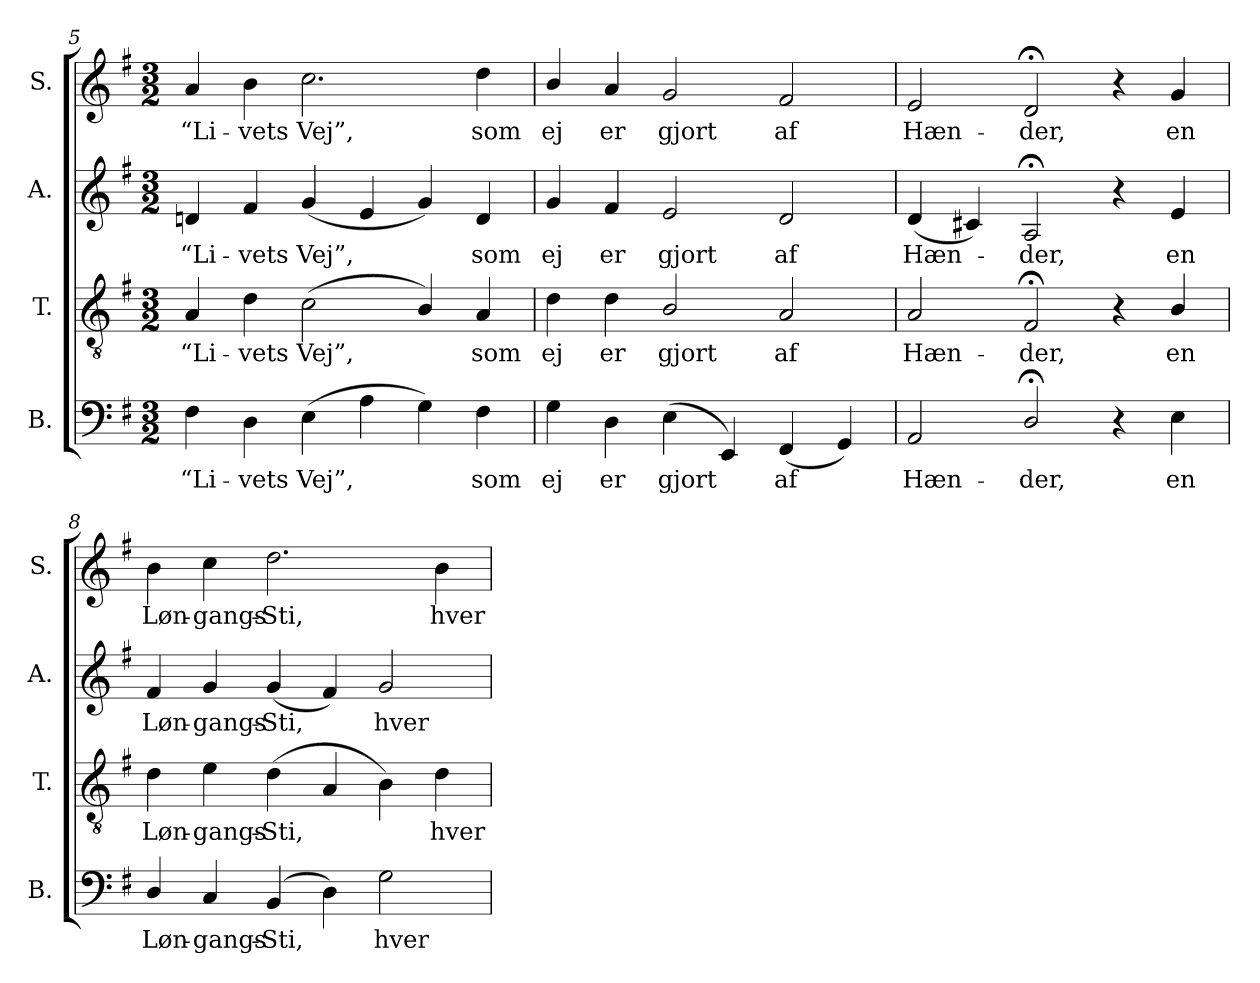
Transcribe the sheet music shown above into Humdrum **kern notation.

**kern	**text	**kern	**text	**kern	**text	**kern	**text
*part4	*part4	*part3	*part3	*part2	*part2	*part1	*part1
*staff4	*staff4	*staff3	*staff3	*staff2	*staff2	*staff1	*staff1
*I"B.	*	*I"T.	*	*I"A.	*	*I"S.	*
*I'B.	*	*I'T.	*	*I'A.	*	*I'S.	*
!!LO:LB:g=z
*clefF4	*	*clefGv2	*	*clefG2	*	*clefG2	*
*	*	*ITrd7c12	*	*	*	*	*
*k[f#]	*	*k[f#]	*	*k[f#]	*	*k[f#]	*
*G:	*	*G:	*	*G:	*	*G:	*
*M3/2	*	*M3/2	*	*M3/2	*	*M3/2	*
=5	=5	=5	=5	=5	=5	=5	=5
!	!LO:LY:b:color=#000000	!	!	!	!	!	!
!	!	!	!LO:LY:b:color=#000000	!	!	!	!
!	!	!	!	!	!LO:LY:b:color=#000000	!	!
!	!	!	!	!	!	!	!LO:LY:b:color=#000000
4F#i\	“Li-	4AAi/	“Li-	4dni/	“Li-	4ai/	“Li-
!	!LO:LY:b:color=#000000	!	!	!	!	!	!
!	!	!	!LO:LY:b:color=#000000	!	!	!	!
!	!	!	!	!	!LO:LY:b:color=#000000	!	!
!	!	!	!	!	!	!	!LO:LY:b:color=#000000
4Di\	-vets	4Di\	-vets	4f#i/	-vets	4bi\	-vets
!	!LO:LY:b:color=#000000	!	!	!	!	!	!
!	!	!	!LO:LY:b:color=#000000	!	!	!	!
!	!	!	!	!	!LO:LY:b:color=#000000	!	!
!	!	!	!	!	!	!	!LO:LY:b:color=#000000
(4Ei\	Vej”,	(2Ci\	Vej”,	(4gi/	Vej”,	2.cci\	Vej”,
4Ai\	.	.	.	4ei/	.	.	.
4Gi\)	.	4BBi/)	.	4gi/)	.	.	.
!	!LO:LY:b:color=#000000	!	!	!	!	!	!
!	!	!	!LO:LY:b:color=#000000	!	!	!	!
!	!	!	!	!	!LO:LY:b:color=#000000	!	!
!	!	!	!	!	!	!	!LO:LY:b:color=#000000
4F#i\	som	4AAi/	som	4di/	som	4ddi\	som
=6	=6	=6	=6	=6	=6	=6	=6
!	!LO:LY:b:color=#000000	!	!	!	!	!	!
!	!	!	!LO:LY:b:color=#000000	!	!	!	!
!	!	!	!	!	!LO:LY:b:color=#000000	!	!
!	!	!	!	!	!	!	!LO:LY:b:color=#000000
4Gi\	ej	4Di\	ej	4gi/	ej	4bi/	ej
!	!LO:LY:b:color=#000000	!	!	!	!	!	!
!	!	!	!LO:LY:b:color=#000000	!	!	!	!
!	!	!	!	!	!LO:LY:b:color=#000000	!	!
!	!	!	!	!	!	!	!LO:LY:b:color=#000000
4Di\	er	4Di\	er	4f#i/	er	4ai/	er
!	!LO:LY:b:color=#000000	!	!	!	!	!	!
!	!	!	!LO:LY:b:color=#000000	!	!	!	!
!	!	!	!	!	!LO:LY:b:color=#000000	!	!
!	!	!	!	!	!	!	!LO:LY:b:color=#000000
(4Ei\	gjort	2BBi/	gjort	2ei/	gjort	2gi/	gjort
4EEi/)	.	.	.	.	.	.	.
!	!LO:LY:b:color=#000000	!	!	!	!	!	!
!	!	!	!LO:LY:b:color=#000000	!	!	!	!
!	!	!	!	!	!LO:LY:b:color=#000000	!	!
!	!	!	!	!	!	!	!LO:LY:b:color=#000000
(4FF#i/	af	2AAi/	af	2di/	af	2f#i/	af
4GGi/)	.	.	.	.	.	.	.
=7	=7	=7	=7	=7	=7	=7	=7
!	!LO:LY:b:color=#000000	!	!	!	!	!	!
!	!	!	!LO:LY:b:color=#000000	!	!	!	!
!	!	!	!	!	!LO:LY:b:color=#000000	!	!
!	!	!	!	!	!	!	!LO:LY:b:color=#000000
2AAi/	Hæn-	2AAi/	Hæn-	(4di/	Hæn-	2ei/	Hæn-
.	.	.	.	4c#Xi/)	.	.	.
!	!LO:LY:b:color=#000000	!	!	!	!	!	!
!	!	!	!LO:LY:b:color=#000000	!	!	!	!
!	!	!	!	!	!LO:LY:b:color=#000000	!	!
!	!	!	!	!	!	!	!LO:LY:b:color=#000000
2D;i/	-der,	2FF#;i/	-der,	2A;i/	-der,	2d;i/	-der,
4r	.	4r	.	4r	.	4r	.
!	!LO:LY:b:color=#000000	!	!	!	!	!	!
!	!	!	!LO:LY:b:color=#000000	!	!	!	!
!	!	!	!	!	!LO:LY:b:color=#000000	!	!
!	!	!	!	!	!	!	!LO:LY:b:color=#000000
4Ei\	en	4BBi/	en	4ei/	en	4gi/	en
=8	=8	=8	=8	=8	=8	=8	=8
!	!LO:LY:b:color=#000000	!	!	!	!	!	!
!	!	!	!LO:LY:b:color=#000000	!	!	!	!
!	!	!	!	!	!LO:LY:b:color=#000000	!	!
!	!	!	!	!	!	!	!LO:LY:b:color=#000000
4Di/	Løn-	4Di\	Løn-	4f#i/	Løn-	4bi\	Løn-
!	!LO:LY:b:color=#000000	!	!	!	!	!	!
!	!	!	!LO:LY:b:color=#000000	!	!	!	!
!	!	!	!	!	!LO:LY:b:color=#000000	!	!
!	!	!	!	!	!	!	!LO:LY:b:color=#000000
4Ci/	-gangs-	4Ei\	-gangs-	4gi/	-gangs-	4cci\	-gangs-
!	!LO:LY:b:color=#000000	!	!	!	!	!	!
!	!	!	!LO:LY:b:color=#000000	!	!	!	!
!	!	!	!	!	!LO:LY:b:color=#000000	!	!
!	!	!	!	!	!	!	!LO:LY:b:color=#000000
(4BBi/	-Sti,	(4Di\	-Sti,	(4gi/	-Sti,	2.ddi\	-Sti,
4Di\)	.	4AAi/	.	4f#i/)	.	.	.
!	!LO:LY:b:color=#000000	!	!	!	!	!	!
!	!	!	!	!	!LO:LY:b:color=#000000	!	!
2Gi\	hver	4BBi\)	.	2gi/	hver	.	.
!	!	!	!LO:LY:b:color=#000000	!	!	!	!
!	!	!	!	!	!	!	!LO:LY:b:color=#000000
.	.	4Di\	hver	.	.	4bi\	hver
=	=	=	=	=	=	=	=
*-	*-	*-	*-	*-	*-	*-	*-
